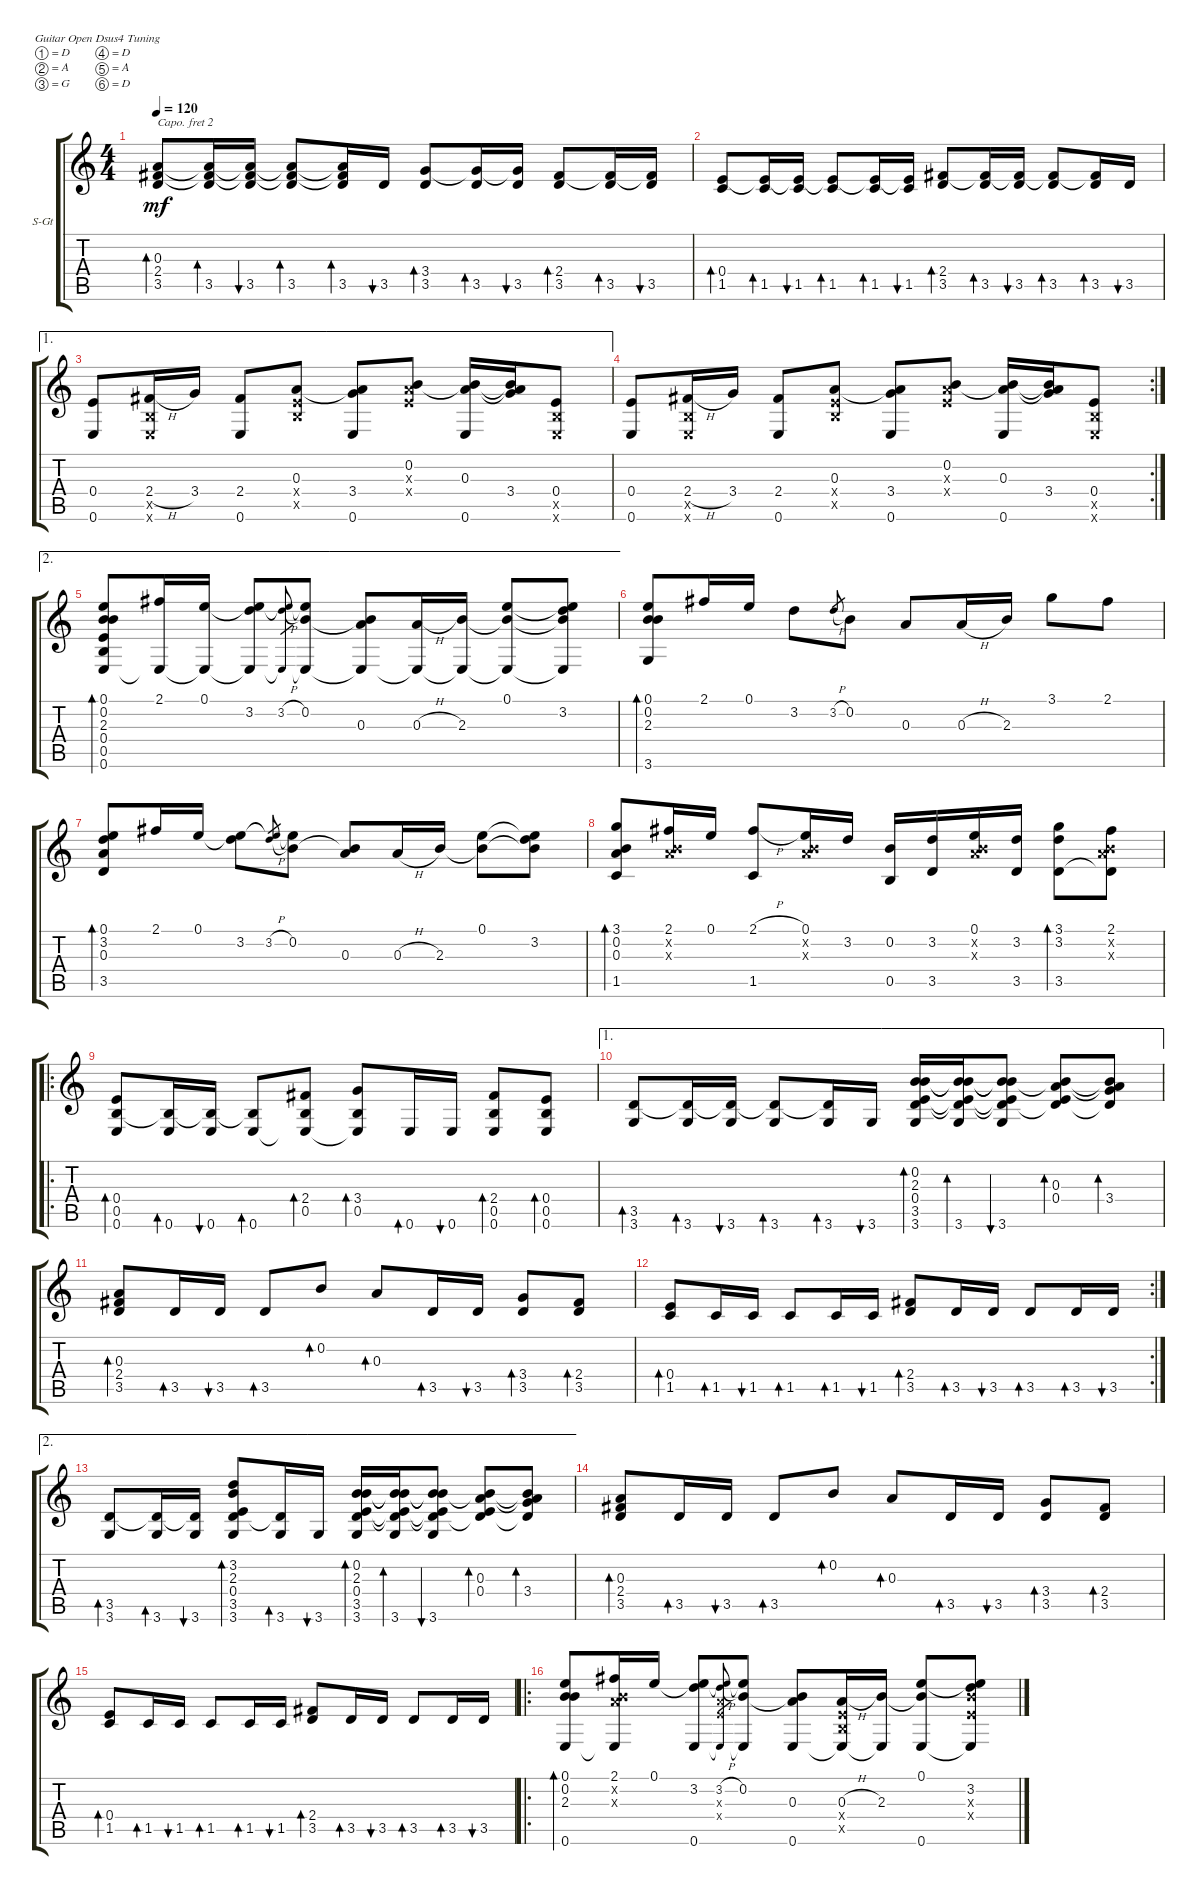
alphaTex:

\defaultSystemsLayout 4
\bracketExtendMode groupsimilarinstruments
\firstSystemTrackNameOrientation horizontal
\otherSystemsTrackNameOrientation horizontal
\track ("Steel Guitar" "S-Gt") {instrument acousticguitarsteel}
\staff {score tabs}
\capo 2
\tuning (D4 A3 G3 D3 A2 D2)
\ts (4 4)
\tempo 120
\clef g2
\ks c
(3.5 2.4 0.3).8{bd 80 dy mf} (3.5 2.4{t} 0.3{t}).16{bd 30} (3.5 2.4{t} 0.3{t}).16{bu 30} (3.5 2.4{t} 0.3{t}).8{bd 30} (3.5 2.4{t} 0.3{t}).16{bd 30} 3.5.16{bu 30} (3.5 3.4).8{bd 30} (3.5 3.4{t}).16{bd 30} (3.5 3.4{t}).16{bu 30} (3.5 2.4).8{bd 30} (3.5 2.4{t}).16{bd 30} (3.5 2.4{t}).16{bu 30} |
(1.5 0.4).8{bd 30} (1.5 0.4{t}).16{bd 30} (1.5 0.4{t}).16{bu 30} (1.5 0.4{t}).8{bd 30} (1.5 0.4{t}).16{bd 30} (1.5 0.4{t}).16{bu 30} (3.5 2.4).8{bd 30} (3.5 2.4{t}).16{bd 30} (3.5 2.4{t}).16{bu 30} (3.5 2.4{t}).8{bd 30} (3.5 2.4{t}).16{bd 30} 3.5.16{bu 30} |
\ae 1
(0.6 0.4).8 (2.4{h} 0.5{x} 0.6{x}).16 3.4.16 (2.4 0.6).8 (0.3 0.5{x} 0.4{x}).8 (3.4 0.6 0.3{t}).8 (0.2 0.3{x} 0.4{x}).8 (0.3 0.6 0.2{t}).16 (3.4 0.2{t} 0.3{t}).16 (0.4 0.5{x} 0.6{x}).8 |
\rc 2
(0.6 0.4).8 (2.4{h} 0.5{x} 0.6{x}).16 3.4.16 (2.4 0.6).8 (0.3 0.5{x} 0.4{x}).8 (3.4 0.6 0.3{t}).8 (0.2 0.3{x} 0.4{x}).8 (0.3 0.6 0.2{t}).16 (3.4 0.2{t} 0.3{t}).16 (0.4 0.5{x} 0.6{x}).8 |
\ae 2
(2.3 0.2 0.1 0.4 0.5 0.6).8{bd 86} (2.1 0.6{t}).16 (0.1 0.6{t}).16 (3.2 0.6{t} 0.1{t}).8 (3.2{h} 0.6{t} 0.1{t}).8{gr} (0.2 0.6{t} 0.1{t}).8 (0.3 0.6{t} 0.2{t}).8 (0.3{h} 0.6{t}).16 (2.3 0.6{t}).16 (0.1 0.6{t} 2.3{t}).8 (3.2 0.6{t} 2.3{t} 0.1{t}).8 |
(2.3 0.2 0.1 3.6).8{bd 86} 2.1.16 0.1.16 3.2.8 3.2{h}.8{gr} 0.2.8 0.3.8 0.3{h}.16 2.3.16 3.1.8 2.1.8 |
(0.3 3.2 0.1 3.5).8{bd 86} 2.1.16 0.1.16 (3.2 0.1{t}).8 (3.2{h} 0.1{t}).8{gr} (0.2 0.1{t}).8 (0.3 0.2{t}).8 0.3{h}.16 2.3.16 (0.1 2.3{t}).8 (3.2 2.3{t} 0.1{t}).8 |
(1.5 3.1 0.2 0.3).8{bd 86} (2.1 0.2{x} 0.3{x}).16 0.1.16 (2.1{h} 1.5).8 (0.1 0.3{x} 0.2{x}).16 3.2.16 (0.2 0.5).16 (3.2 3.5).16 (0.1 0.2{x} 0.3{x}).16 (3.2 3.5).16 (3.1 3.2 3.5).8{bd 86} (2.1 3.5{t} 0.2{x} 0.3{x}).8 |
\ro
(0.6 0.5 0.4).8{bd 86} (0.6 0.5{t}).16{bd 30} (0.6 0.5{t}).16{bu 30} (0.6 0.5{t}).8{bd 30} (2.4 0.6{t} 0.5).8{bd 30} (3.4 0.6{t} 0.5).8{bd 30} 0.6.16{bd 84} 0.6.16{bu 81} (0.6 2.4 0.5).8{bd 83} (0.6 0.5 0.4).8{bd 82} |
\ae 1
(3.6 3.5).8{bd 30} (3.6 3.5{t}).16{bd 30} (3.6 3.5{t}).16{bu 30} (3.6 3.5{t}).8{bd 30} (3.6 3.5{t}).16{bd 30} 3.6.16{bu 30} (3.6 3.5 0.4 2.3 0.2).16{bd 30} (3.6 0.2{t} 2.3{t} 0.4{t} 3.5{t}).16{bd 30} (3.6 0.2{t} 2.3{t} 0.4{t} 3.5{t}).8{bu 30} (0.3 0.4 0.2{t} 3.5{t}).8{bd 30} (3.4 0.2{t} 3.5{t} 0.3{t}).8{bd 30} |
(3.5 2.4 0.3).8{bd 30} 3.5.16{bd 30} 3.5.16{bu 30} 3.5.8{bd 30} 0.2.8{bd 30} 0.3.8{bd 30} 3.5.16{bd 30} 3.5.16{bu 30} (3.4 3.5).8{bd 30} (3.5 2.4).8{bd 30} |
\rc 2
(1.5 0.4).8{bd 30} 1.5.16{bd 30} 1.5.16{bu 30} 1.5.8{bd 30} 1.5.16{bd 30} 1.5.16{bu 30} (3.5 2.4).8{bd 30} 3.5.16{bd 30} 3.5.16{bu 30} 3.5.8{bd 30} 3.5.16{bd 30} 3.5.16{bu 30} |
\ae 2
(3.6 3.5).8{bd 30} (3.6 3.5{t}).16{bd 30} (3.6 3.5{t}).16{bu 30} (3.6 3.5 0.4 2.3 3.2).8{bd 30} (3.6 3.5{t}).16{bd 30} 3.6.16{bu 30} (3.6 3.5 0.4 2.3 0.2).16{bd 30} (3.6 0.2{t} 2.3{t} 0.4{t} 3.5{t}).16{bd 30} (3.6 0.2{t} 2.3{t} 0.4{t} 3.5{t}).8{bu 30} (0.3 0.4 0.2{t} 3.5{t}).8{bd 30} (3.4 0.2{t} 3.5{t} 0.3{t}).8{bd 30} |
(3.5 2.4 0.3).8{bd 30} 3.5.16{bd 30} 3.5.16{bu 30} 3.5.8{bd 30} 0.2.8{bd 30} 0.3.8{bd 30} 3.5.16{bd 30} 3.5.16{bu 30} (3.4 3.5).8{bd 30} (3.5 2.4).8{bd 30} |
(1.5 0.4).8{bd 30} 1.5.16{bd 30} 1.5.16{bu 30} 1.5.8{bd 30} 1.5.16{bd 30} 1.5.16{bu 30} (3.5 2.4).8{bd 30} 3.5.16{bd 30} 3.5.16{bu 30} 3.5.8{bd 30} 3.5.16{bd 30} 3.5.16{bu 30} |
\ro
(2.3 0.2 0.1 0.6).8{bd 86} (2.1 0.6{t} 0.2{x} 0.3{x}).16 0.1.16 (3.2 0.6 0.1{t}).8 (3.2{h} 0.6{t} 0.1{t} 0.3{x} 0.4{x}).8{gr} (0.2 0.6{t} 0.1{t}).8 (0.3 0.6 0.2{t}).8 (0.3{h} 0.6{t} 0.4{x} 0.5{x}).16 (2.3 0.6{t}).16 (0.1 0.6 2.3{t}).8 (3.2 0.6{t} 2.3{x} 0.1{t} 0.4{x}).8
